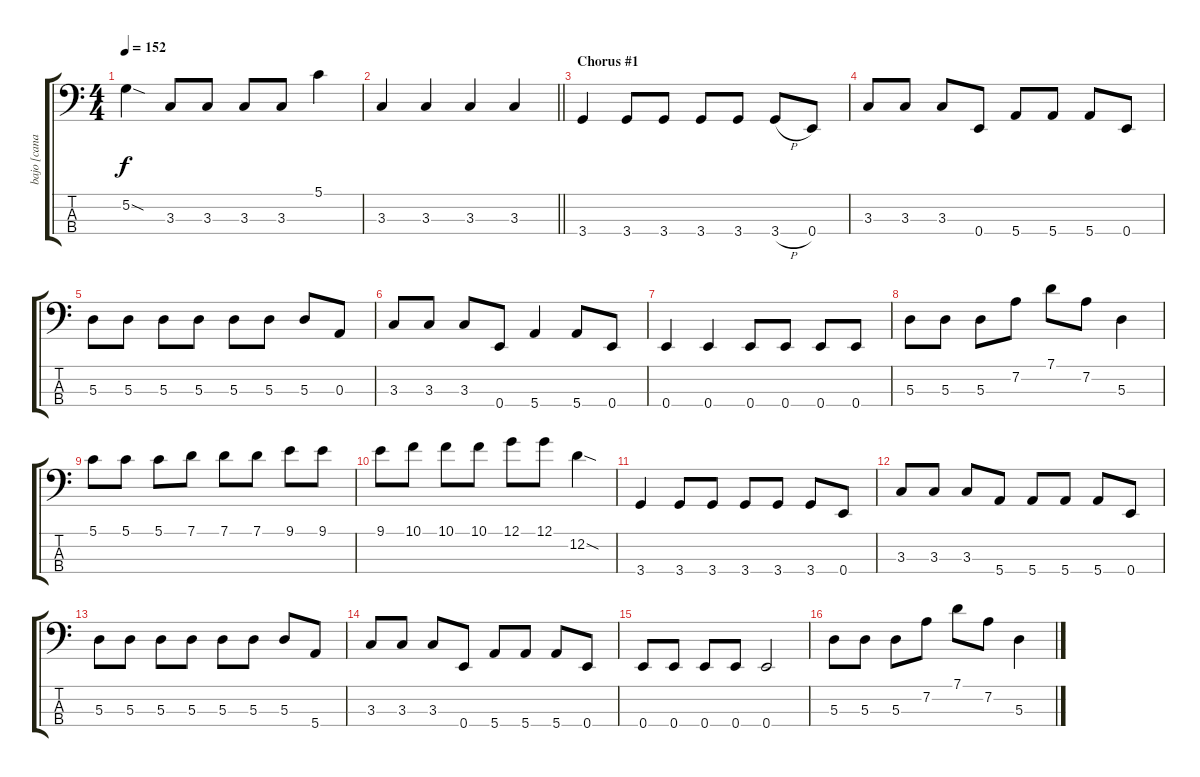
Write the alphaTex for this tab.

\track ("bajo [canal derecho]" "bajo [cana") {instrument slapbass1}
\staff {score tabs}
\tuning (G2 D2 A1 E1) {hide}
\ts (4 4)
\tempo 152
\clef f4
\ks c
5.2{sod}.4{dy f} 3.3.8 3.3.8 3.3.8 3.3.8 5.1.4 |
\barLineRight lightlight
3.3.4 3.3.4 3.3.4 3.3.4 |
\section ("" "Chorus #1")
3.4.4 3.4.8 3.4.8 3.4.8 3.4.8 3.4{h}.8 0.4.8 |
3.3.8 3.3.8 3.3.8 0.4.8 5.4.8 5.4.8 5.4.8 0.4.8 |
5.3.8 5.3.8 5.3.8 5.3.8 5.3.8 5.3.8 5.3.8 0.3.8 |
3.3.8 3.3.8 3.3.8 0.4.8 5.4.4 5.4.8 0.4.8 |
0.4.4 0.4.4 0.4.8 0.4.8 0.4.8 0.4.8 |
5.3.8 5.3.8 5.3.8 7.2.8 7.1.8 7.2.8 5.3.4 |
5.1.8 5.1.8 5.1.8 7.1.8 7.1.8 7.1.8 9.1.8 9.1.8 |
9.1.8 10.1.8 10.1.8 10.1.8 12.1.8 12.1.8 12.2{sod}.4 |
3.4.4 3.4.8 3.4.8 3.4.8 3.4.8 3.4.8 0.4.8 |
3.3.8 3.3.8 3.3.8 5.4.8 5.4.8 5.4.8 5.4.8 0.4.8 |
5.3.8 5.3.8 5.3.8 5.3.8 5.3.8 5.3.8 5.3.8 5.4.8 |
3.3.8 3.3.8 3.3.8 0.4.8 5.4.8 5.4.8 5.4.8 0.4.8 |
0.4.8 0.4.8 0.4.8 0.4.8 0.4.2 |
5.3.8 5.3.8 5.3.8 7.2.8 7.1.8 7.2.8 5.3.4
